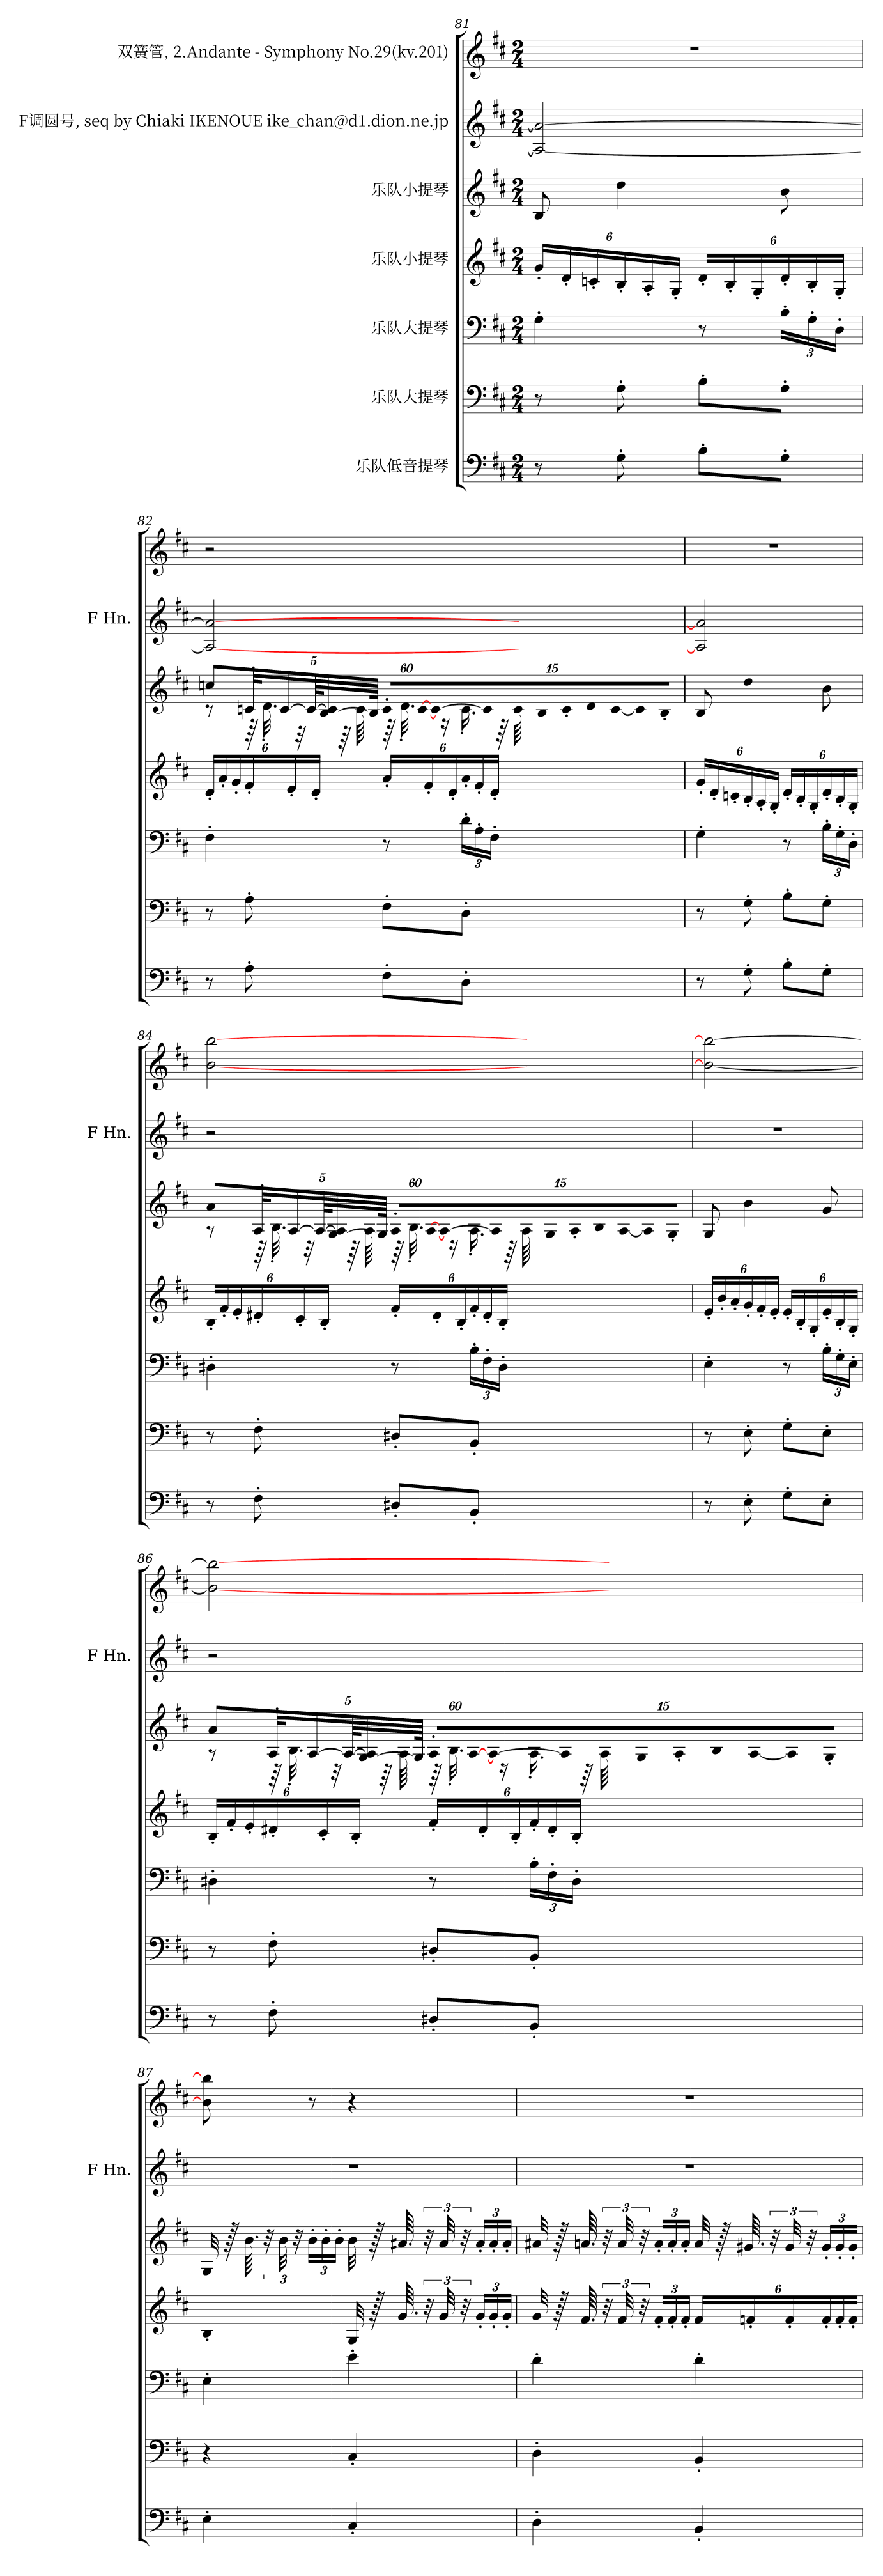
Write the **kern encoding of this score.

**kern	**kern	**kern	**kern	**kern	**kern	**kern
*part7	*part6	*part5	*part4	*part3	*part2	*part1
*staff7	*staff6	*staff5	*staff4	*staff3	*staff2	*staff1
*I"乐队低音提琴	*I"乐队大提琴	*I"乐队大提琴	*I"乐队小提琴	*I"乐队小提琴	*I"F调圆号, seq by Chiaki IKENOUE ike_chan@d1.dion.ne.jp	*I"双簧管, 2.Andante - Symphony No.29(kv.201)
*	*	*	*	*	*I'F Hn.	*
!!LO:PB:g=z
*clefF4	*clefF4	*clefF4	*clefG2	*clefG2	*clefG2	*clefG2
*ITrd7c12	*	*	*	*	*ITrd4c7	*
*k[f#c#]	*k[f#c#]	*k[f#c#]	*k[f#c#]	*k[f#c#]	*k[f#]	*k[f#c#]
*M2/4	*M2/4	*M2/4	*M2/4	*M2/4	*M2/4	*M2/4
*	*	*	*Xbrackettup	*	*	*
=81	=81	=81	=81	=81	=81	=81
8r	8r	4G'\	24g'/LL	8B/	2D/_ 2d/_	2r
.	.	.	24d'/	.	.	.
.	.	.	24cn'/	.	.	.
8GG'\	8G'\	.	24B'/	4dd\	.	.
.	.	.	24A'/	.	.	.
.	.	.	24G'/JJ	.	.	.
8BB'\L	8B'\L	8r	24d'/LL	.	.	.
.	.	.	24B'/	.	.	.
.	.	.	24G'/	.	.	.
*	*	*Xbrackettup	*	*	*	*
8GG'\J	8G'\J	24B'\LL	24d'/	8b\	.	.
.	.	24G'\	24B'/	.	.	.
.	.	24D'\JJ	24G'/JJ	.	.	.
!!LO:PB:g=z
=82	=82	=82	=82	=82	=82	=82
*	*	*	*	*^	*	*
8r	8r	4F#'\	24d'/LL	8ccn/L	8r	2D/_ 2d/_	2r
.	.	.	24a'/	.	.	.	.
.	.	.	24g'/	.	.	.	.
*	*	*	*	*Xbrackettup	*	*	*
8AA'\	8A'\	.	24f#'/	40cn'/KL	64r	.	.
.	.	.	.	.	32.d'\	.	.
.	.	.	.	[20c/	.	.	.
.	.	.	24e'/	.	.	.	.
.	.	.	.	.	32r	.	.
.	.	.	.	80c/KL_	.	.	.
.	.	.	24d'/JJ	.	.	.	.
.	.	.	.	[40B/ 40c/]	.	.	.
.	.	.	.	.	64r	.	.
.	.	.	.	.	64c\	.	.
.	.	.	.	80B/JJJk]	.	.	.
!	!	!	!	!LO:N:vis=32	!	!	!
8FF#'\L	8F#'\L	8r	24a'/LL	1920%53c'/LLL	64r	.	.
.	.	.	.	.	32.d'\	.	.
!	!	!	!	!LO:N:vis=32	!	!	!
.	.	.	.	[1920%53c/	.	.	.
.	.	.	24f#'/	.	.	.	.
.	.	.	.	1920ryy	.	.	.
!	!	!	!	!LO:N:vis=32	!	!	!
.	.	.	.	1920%53c/_	.	.	.
.	.	.	.	.	16r	.	.
!	!	!	!	!LO:N:vis=64	!	!	!
.	.	.	24d'/	640%9c/L]	.	.	.
!	!	!	!	!LO:N:vis=64	!	!	!
.	.	.	.	640%9B/J	.	.	.
!	!	!	!	!LO:N:vis=32	!	!	!
.	.	.	.	1920%53c'/	.	.	.
8DD'\J	8D'\J	24d'\LL	24a'/	.	16.c'\	.	.
!	!	!	!	!LO:N:vis=64	!	!	!
.	.	.	.	640%9d/L	.	.	.
!	!	!	!	!LO:N:vis=64	!	!	!
.	.	.	.	[640%9c/JJ	.	.	.
.	.	24A'\	24f#'/	.	.	.	.
!	!	!	!	!LO:N:vis=16	!	!	!
.	.	.	.	1920%107c/]	.	.	.
.	.	24F#'\JJ	24d'/JJ	.	.	.	.
.	.	.	.	.	64r	.	.
!	!	!	!	!LO:N:vis=32	!	!	!
.	.	.	.	1920%53B'/JJk	.	.	.
.	.	.	.	.	64c\	.	.
1920ryy	1920ryy	1920ryy	1920ryy	.	1920ryy	1920ryy	1920ryy
*	*	*	*	*v	*v	*	*
!!LO:PB:g=z
=83	=83	=83	=83	=83	=83	=83
8r	8r	4G'\	24g'/LL	8B/	2D/] 2d/]	2r
.	.	.	24d'/	.	.	.
.	.	.	24cn'/	.	.	.
8GG'\	8G'\	.	24B'/	4dd\	.	.
.	.	.	24A'/	.	.	.
.	.	.	24G'/JJ	.	.	.
8BB'\L	8B'\L	8r	24d'/LL	.	.	.
.	.	.	24B'/	.	.	.
.	.	.	24G'/	.	.	.
8GG'\J	8G'\J	24B'\LL	24d'/	8b\	.	.
.	.	24G'\	24B'/	.	.	.
.	.	24D'\JJ	24G'/JJ	.	.	.
!!LO:PB:g=z
=84	=84	=84	=84	=84	=84	=84
*	*	*	*	*^	*	*
8r	8r	4D#X'\	24B'/LL	8a/L	8r	2r	[2b\ [2bb\
.	.	.	24f#'/	.	.	.	.
.	.	.	24e'/	.	.	.	.
8FF#'\	8F#'\	.	24d#X'/	40A'/KL	64r	.	.
.	.	.	.	.	32.B'\	.	.
.	.	.	.	[20A/	.	.	.
.	.	.	24c#'/	.	.	.	.
.	.	.	.	.	32r	.	.
.	.	.	.	80A/KL_	.	.	.
.	.	.	24B'/JJ	.	.	.	.
.	.	.	.	[40G/ 40A/]	.	.	.
.	.	.	.	.	64r	.	.
.	.	.	.	.	64A\	.	.
.	.	.	.	80G/JJJk]	.	.	.
!	!	!	!	!LO:N:vis=32	!	!	!
8DD#X'/L	8D#X'/L	8r	24f#'/LL	1920%53A'/LLL	64r	.	.
.	.	.	.	.	32.B'\	.	.
!	!	!	!	!LO:N:vis=32	!	!	!
.	.	.	.	[1920%53A/	.	.	.
.	.	.	24d#'/	.	.	.	.
.	.	.	.	1920ryy	.	.	.
!	!	!	!	!LO:N:vis=32	!	!	!
.	.	.	.	1920%53A/_	.	.	.
.	.	.	.	.	16r	.	.
!	!	!	!	!LO:N:vis=64	!	!	!
.	.	.	24B'/	640%9A/L]	.	.	.
!	!	!	!	!LO:N:vis=64	!	!	!
.	.	.	.	640%9G/J	.	.	.
!	!	!	!	!LO:N:vis=32	!	!	!
.	.	.	.	1920%53A'/	.	.	.
8BBB'/J	8BB'/J	24B'\LL	24f#'/	.	16.A'\	.	.
!	!	!	!	!LO:N:vis=64	!	!	!
.	.	.	.	640%9B/L	.	.	.
!	!	!	!	!LO:N:vis=64	!	!	!
.	.	.	.	[640%9A/JJ	.	.	.
.	.	24F#'\	24d#'/	.	.	.	.
!	!	!	!	!LO:N:vis=16	!	!	!
.	.	.	.	1920%107A/]	.	.	.
.	.	24D#'\JJ	24B'/JJ	.	.	.	.
.	.	.	.	.	64r	.	.
!	!	!	!	!LO:N:vis=32	!	!	!
.	.	.	.	1920%53G'/JJk	.	.	.
.	.	.	.	.	64A\	.	.
1920ryy	1920ryy	1920ryy	1920ryy	.	1920ryy	1920ryy	1920ryy
*	*	*	*	*v	*v	*	*
!!LO:PB:g=z
=85	=85	=85	=85	=85	=85	=85
8r	8r	4E'\	24e'/LL	8G/	2r	2b\_ 2bb\_
.	.	.	24b'/	.	.	.
.	.	.	24a'/	.	.	.
8EE'\	8E'\	.	24g'/	4b\	.	.
.	.	.	24f#'/	.	.	.
.	.	.	24e'/JJ	.	.	.
8GG'\L	8G'\L	8r	24e'/LL	.	.	.
.	.	.	24B'/	.	.	.
.	.	.	24G'/	.	.	.
8EE'\J	8E'\J	24B'\LL	24e'/	8g/	.	.
.	.	24G'\	24B'/	.	.	.
.	.	24E'\JJ	24G'/JJ	.	.	.
!!LO:PB:g=z
=86	=86	=86	=86	=86	=86	=86
*	*	*	*	*^	*	*
8r	8r	4D#X'\	24B'/LL	8a/L	8r	2r	2b\_ 2bb\_
.	.	.	24f#'/	.	.	.	.
.	.	.	24e'/	.	.	.	.
8FF#'\	8F#'\	.	24d#X'/	40A'/KL	64r	.	.
.	.	.	.	.	32.B'\	.	.
.	.	.	.	[20A/	.	.	.
.	.	.	24c#'/	.	.	.	.
.	.	.	.	.	32r	.	.
.	.	.	.	80A/KL_	.	.	.
.	.	.	24B'/JJ	.	.	.	.
.	.	.	.	[40G/ 40A/]	.	.	.
.	.	.	.	.	64r	.	.
.	.	.	.	.	64A\	.	.
.	.	.	.	80G/JJJk]	.	.	.
!	!	!	!	!LO:N:vis=32	!	!	!
8DD#X'/L	8D#X'/L	8r	24f#'/LL	1920%53A'/LLL	64r	.	.
.	.	.	.	.	32.B'\	.	.
!	!	!	!	!LO:N:vis=32	!	!	!
.	.	.	.	[1920%53A/	.	.	.
.	.	.	24d#'/	.	.	.	.
.	.	.	.	1920ryy	.	.	.
!	!	!	!	!LO:N:vis=32	!	!	!
.	.	.	.	1920%53A/_	.	.	.
.	.	.	.	.	16r	.	.
!	!	!	!	!LO:N:vis=64	!	!	!
.	.	.	24B'/	640%9A/L]	.	.	.
!	!	!	!	!LO:N:vis=64	!	!	!
.	.	.	.	640%9G/J	.	.	.
!	!	!	!	!LO:N:vis=32	!	!	!
.	.	.	.	1920%53A'/	.	.	.
8BBB'/J	8BB'/J	24B'\LL	24f#'/	.	16.A'\	.	.
!	!	!	!	!LO:N:vis=64	!	!	!
.	.	.	.	640%9B/L	.	.	.
!	!	!	!	!LO:N:vis=64	!	!	!
.	.	.	.	[640%9A/JJ	.	.	.
.	.	24F#'\	24d#'/	.	.	.	.
!	!	!	!	!LO:N:vis=16	!	!	!
.	.	.	.	1920%107A/]	.	.	.
.	.	24D#'\JJ	24B'/JJ	.	.	.	.
.	.	.	.	.	64r	.	.
!	!	!	!	!LO:N:vis=32	!	!	!
.	.	.	.	1920%53G'/JJk	.	.	.
.	.	.	.	.	64A\	.	.
1920ryy	1920ryy	1920ryy	1920ryy	.	1920ryy	1920ryy	1920ryy
*	*	*	*	*v	*v	*	*
!!LO:PB:g=z
=87	=87	=87	=87	=87	=87	=87
4EE'\	4r	4E'\	4B'/	32G/	2r	8b\] 8bb\]
.	.	.	.	128r	.	.
.	.	.	.	64.b\	.	.
*	*	*	*	*brackettup	*	*
.	.	.	.	48r	.	.
.	.	.	.	48b\	.	.
.	.	.	.	48r	.	.
*	*	*	*	*Xbrackettup	*	*
.	.	.	.	24b'\LL	.	8r
.	.	.	.	24b'\	.	.
.	.	.	.	24b'\JJ	.	.
4CC#'/	4C#'/	4e'\	32G/	32b\	.	4r
.	.	.	128r	128r	.	.
.	.	.	64.g/	64.a#X/	.	.
*	*	*	*brackettup	*brackettup	*	*
.	.	.	48r	48r	.	.
.	.	.	48g/	48a#/	.	.
.	.	.	48r	48r	.	.
*	*	*	*Xbrackettup	*Xbrackettup	*	*
.	.	.	24g'/LL	24a#'/LL	.	.
.	.	.	24g'/	24a#'/	.	.
.	.	.	24g'/JJ	24a#'/JJ	.	.
!!LO:PB:g=z
=88	=88	=88	=88	=88	=88	=88
4DD'\	4D'\	4d'\	32g/	32a#X/	2r	2r
.	.	.	128r	128r	.	.
.	.	.	64.f#/	64.an/	.	.
*	*	*	*brackettup	*brackettup	*	*
.	.	.	48r	48r	.	.
.	.	.	48f#/	48a/	.	.
.	.	.	48r	48r	.	.
*	*	*	*Xbrackettup	*Xbrackettup	*	*
.	.	.	24f#'/LL	24a'/LL	.	.
.	.	.	24f#'/	24a'/	.	.
.	.	.	24f#'/JJ	24a'/JJ	.	.
4BBB'/	4BB'/	4d'\	24f#/LL	32a/	.	.
.	.	.	.	128r	.	.
.	.	.	.	64.g#X/	.	.
.	.	.	24fn'/	.	.	.
*	*	*	*	*brackettup	*	*
.	.	.	.	48r	.	.
.	.	.	24f'/	48g#/	.	.
.	.	.	.	48r	.	.
*	*	*	*	*Xbrackettup	*	*
.	.	.	24f'/	24g#'/LL	.	.
.	.	.	24f'/	24g#'/	.	.
.	.	.	24f'/JJ	24g#'/JJ	.	.
=	=	=	=	=	=	=
*-	*-	*-	*-	*-	*-	*-
